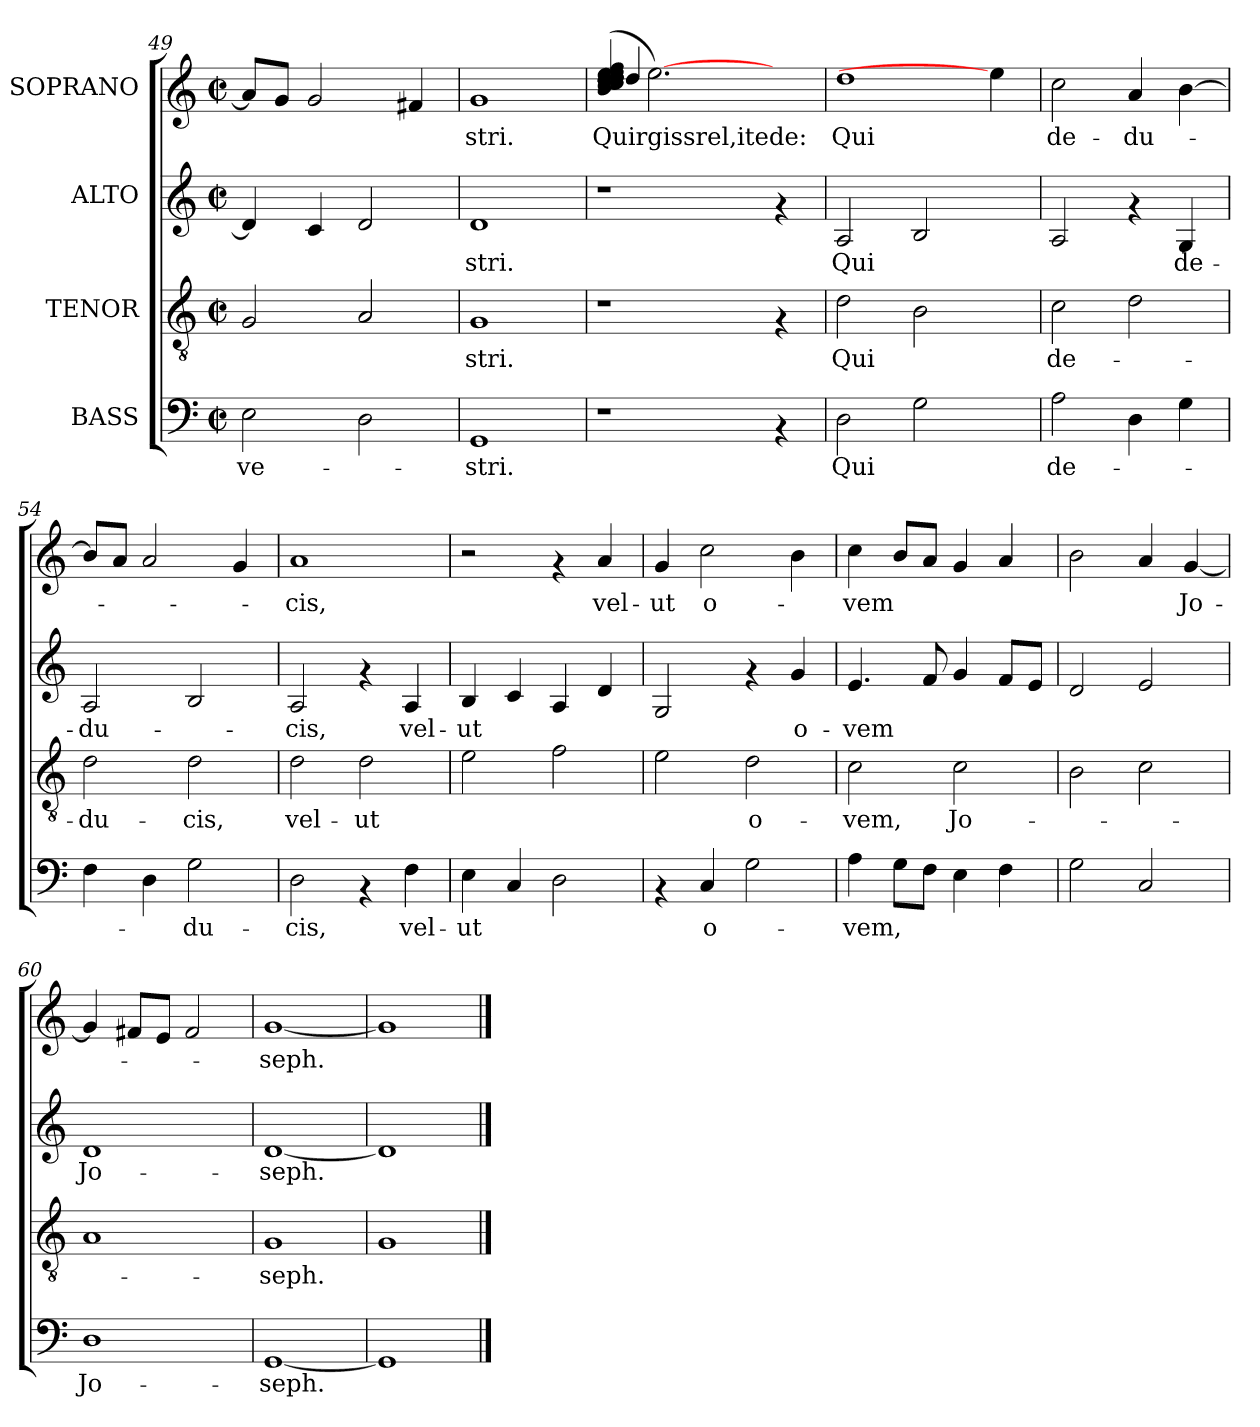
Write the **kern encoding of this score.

**kern	**text	**kern	**text	**kern	**text	**kern	**text
*part4	*part4	*part3	*part3	*part2	*part2	*part1	*part1
*staff4	*staff4	*staff3	*staff3	*staff2	*staff2	*staff1	*staff1
*I"BASS	*	*I"TENOR	*	*I"ALTO	*	*I"SOPRANO	*
*clefF4	*	*clefGv2	*	*clefG2	*	*clefG2	*
*k[]	*	*k[]	*	*k[]	*	*k[]	*
*C:	*	*C:	*	*C:	*	*C:	*
*M2/2	*	*M2/2	*	*M2/2	*	*M2/2	*
*met(c|)	*	*met(c|)	*	*met(c|)	*	*met(c|)	*
=49	=49	=49	=49	=49	=49	=49	=49
!	!LO:LY:b	!	!	!	!	!	!
2E\	ve-	2G/	.	4d/]	.	8a/L]	.
.	.	.	.	.	.	8g/J	.
.	.	.	.	4c/	.	2g/	.
2D\	.	2A/	.	2d/	.	.	.
.	.	.	.	.	.	4f#X/	.
=50	=50	=50	=50	=50	=50	=50	=50
!	!LO:LY:b	!	!LO:LY:b	!	!LO:LY:b	!	!LO:LY:b
1GG	-stri.	1G	-stri.	1d	-stri.	1g	-stri.
!!LO:PB:g=z
=51	=51	=51	=51	=51	=51	=51	=51
*	*	*	*	*	*	*^	*
!	!	!	!	!	!	!	!	!LO:LY:b
1r	.	1r	.	1r	.	(>(>4b/ 4cc/ 4cc/ 4dd/ 4dd/ 4dd/ 4dd/ 4dd/ 4dd/ 4ee/ 4ee/ 4ff/	4dd/	Quirgissrel,itede:
.	.	.	.	.	.	[2.ee)	4ryy	.
.	.	.	.	.	.	.	2.ryy	.
4rAA	.	4rF	.	4rf	.	4ryy	.	.
*	*	*	*	*	*	*v	*v	*
=52	=52	=52	=52	=52	=52	=52	=52
!	!LO:LY:b	!	!LO:LY:b	!	!LO:LY:b	!	!LO:LY:b
2D\	Qui	2d\	Qui	2A/	Qui	1dd	Qui
2G\	.	2B\	.	2B/	.	.	.
4ryy	.	4ryy	.	4ryy	.	4ee]	.
=53	=53	=53	=53	=53	=53	=53	=53
!	!LO:LY:b	!	!LO:LY:b	!	!	!	!LO:LY:b
2A\	de-	2c\	de-	2A/	.	2cc\	de-
!	!	!	!	!	!	!	!LO:LY:b
4D\	.	2d\	.	4rf	.	4a/	-du-
!	!	!	!	!	!LO:LY:b	!	!
4G\	.	.	.	4G/	de-	[>4b\	.
=54	=54	=54	=54	=54	=54	=54	=54
!	!	!	!LO:LY:b	!	!LO:LY:b	!	!
4F\	.	2d\	-du-	2A/	-du-	8b/L]	.
.	.	.	.	.	.	8a/J	.
4D\	.	.	.	.	.	2a/	.
!	!LO:LY:b	!	!LO:LY:b	!	!	!	!
2G\	-du-	2d\	-cis,	2B/	.	.	.
.	.	.	.	.	.	4g/	.
=55	=55	=55	=55	=55	=55	=55	=55
!	!LO:LY:b	!	!LO:LY:b	!	!LO:LY:b	!	!LO:LY:b
2D\	-cis,	2d\	vel-	2A/	-cis,	1a	-cis,
!	!	!	!LO:LY:b	!	!	!	!
4rAA	.	2d\	-ut	4rf	.	.	.
!	!LO:LY:b	!	!	!	!LO:LY:b	!	!
4F\	vel-	.	.	4A/	vel-	.	.
!!LO:PB:g=z
=56	=56	=56	=56	=56	=56	=56	=56
!	!LO:LY:b	!	!	!	!LO:LY:b	!	!
4E\	-ut	2e\	.	4B/	-ut	2r	.
4C/	.	.	.	4c/	.	.	.
2D\	.	2f\	.	4A/	.	4rf	.
!	!	!	!	!	!	!	!LO:LY:b
.	.	.	.	4d/	.	4a/	vel-
=57	=57	=57	=57	=57	=57	=57	=57
!	!	!	!	!	!	!	!LO:LY:b
4rAA	.	2e\	.	2G/	.	4g/	-ut
!	!LO:LY:b	!	!	!	!	!	!LO:LY:b
4C/	o-	.	.	.	.	2cc\	o-
!	!	!	!LO:LY:b	!	!	!	!
2G\	.	2d\	o-	4rf	.	.	.
!	!	!	!	!	!LO:LY:b	!	!
.	.	.	.	4g/	o-	4b\	.
=58	=58	=58	=58	=58	=58	=58	=58
!	!LO:LY:b	!	!LO:LY:b	!	!LO:LY:b	!	!LO:LY:b
4A\	-vem,	2c\	-vem,	4.e/	-vem	4cc\	-vem
8G\L	.	.	.	.	.	8b/L	.
8F\J	.	.	.	8f/	.	8a/J	.
!	!	!	!LO:LY:b	!	!	!	!
4E\	.	2c\	Jo-	4g/	.	4g/	.
4F\	.	.	.	8f/L	.	4a/	.
.	.	.	.	8e/J	.	.	.
=59	=59	=59	=59	=59	=59	=59	=59
2G\	.	2B\	.	2d/	.	2b\	.
2C/	.	2c\	.	2e/	.	4a/	.
!	!	!	!	!	!	!	!LO:LY:b
.	.	.	.	.	.	[<4g/	Jo-
=60	=60	=60	=60	=60	=60	=60	=60
!	!LO:LY:b	!	!	!	!LO:LY:b	!	!
1D	Jo-	1A	.	1d	Jo-	4g/]	.
.	.	.	.	.	.	8f#X/L	.
.	.	.	.	.	.	8e/J	.
.	.	.	.	.	.	2f#/	.
=61	=61	=61	=61	=61	=61	=61	=61
!	!LO:LY:b	!	!LO:LY:b	!	!LO:LY:b	!	!LO:LY:b
[<1GG	-seph.	1G	-seph.	[<1d	-seph.	[<1g	-seph.
=62	=62	=62	=62	=62	=62	=62	=62
1GG]	.	1G	.	1d]	.	1g]	.
==	==	==	==	==	==	==	==
*-	*-	*-	*-	*-	*-	*-	*-
